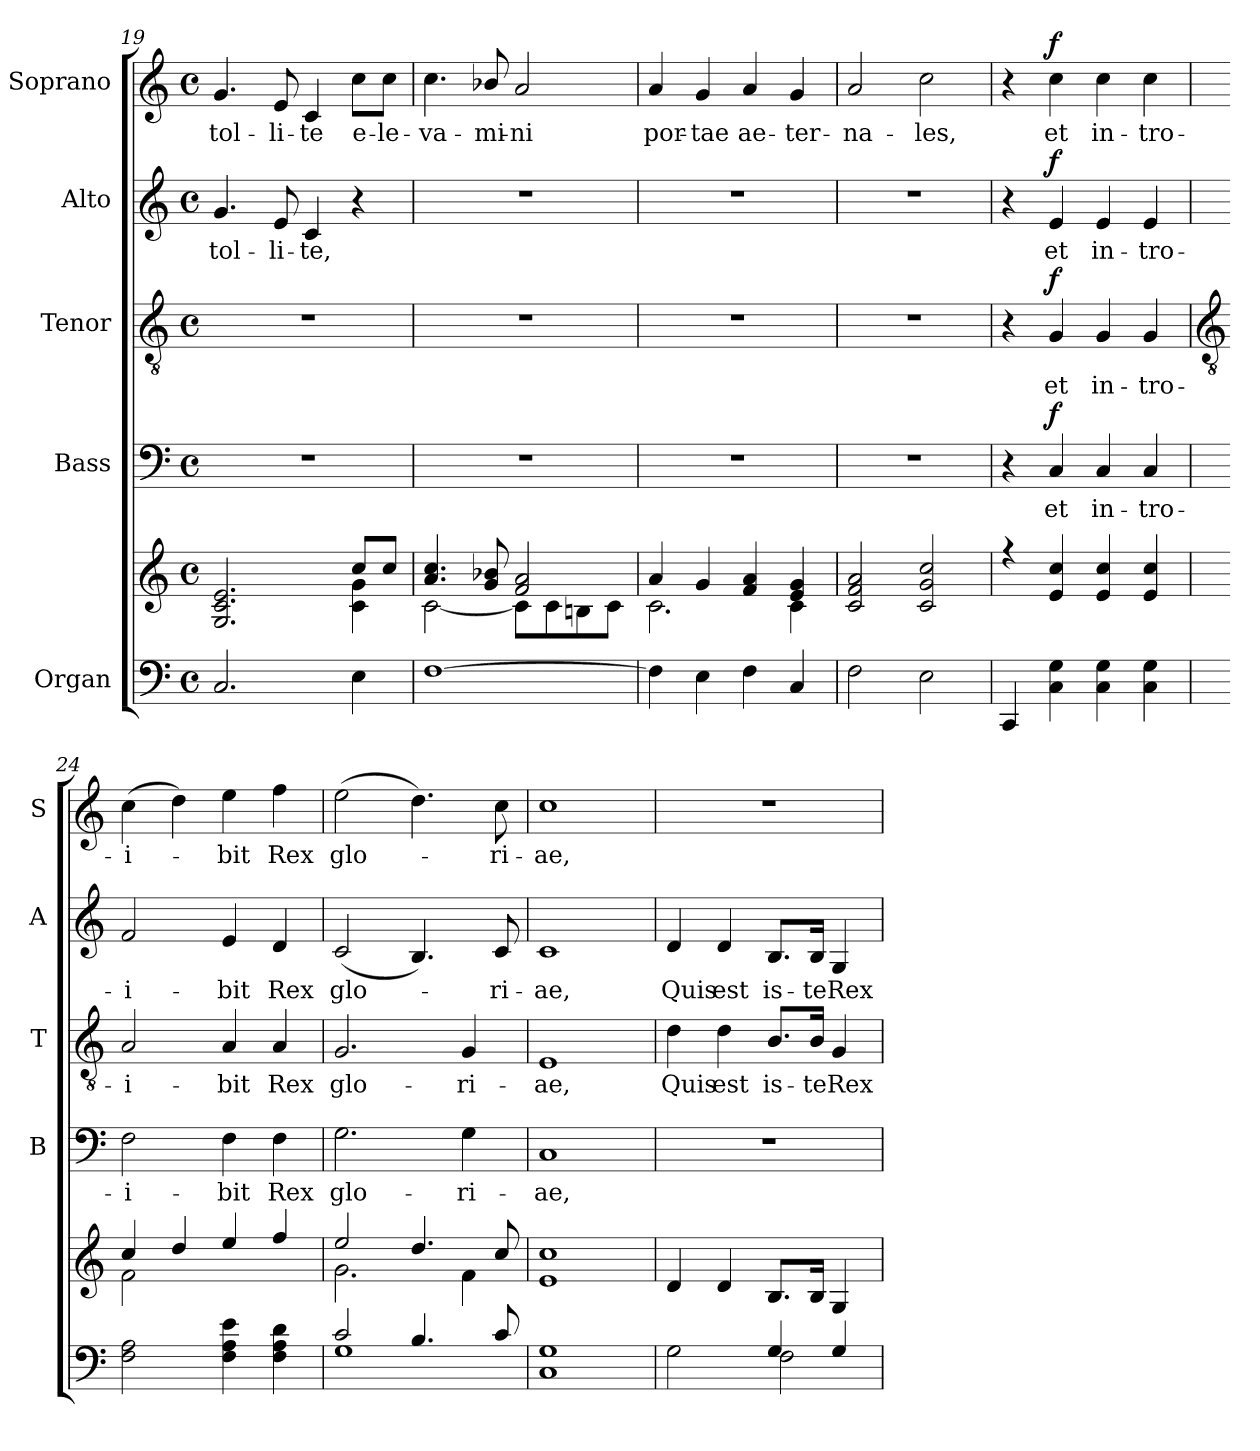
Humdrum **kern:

**kern	**kern	**kern	**text	**dynam	**kern	**text	**dynam	**kern	**text	**dynam	**kern	**text	**dynam
*part5	*part5	*part4	*part4	*part4	*part3	*part3	*part3	*part2	*part2	*part2	*part1	*part1	*part1
*staff6	*staff5	*staff4	*staff4	*staff4	*staff3	*staff3	*staff3	*staff2	*staff2	*staff2	*staff1	*staff1	*staff1
*I"Organ	*	*I"Bass	*	*	*I"Tenor	*	*	*I"Alto	*	*	*I"Soprano	*	*
*	*	*I'B	*	*	*I'T	*	*	*I'A	*	*	*I'S	*	*
*clefF4	*clefG2	*clefF4	*	*	*clefGv2	*	*	*clefG2	*	*	*clefG2	*	*
*k[]	*k[]	*k[]	*	*	*k[]	*	*	*k[]	*	*	*k[]	*	*
*C:	*C:	*C:	*	*	*C:	*	*	*C:	*	*	*C:	*	*
*M4/4	*M4/4	*M4/4	*	*	*M4/4	*	*	*M4/4	*	*	*M4/4	*	*
*met(c)	*met(c)	*met(c)	*	*	*met(c)	*	*	*met(c)	*	*	*met(c)	*	*
=19	=19	=19	=19	=19	=19	=19	=19	=19	=19	=19	=19	=19	=19
*	*^	*	*	*	*	*	*	*	*	*	*	*	*
!	!	!	!	!	!	!	!	!	!	!LO:LY:b	!	!	!LO:LY:b	!
2.C	2.G/ 2.c/ 2.e/	2.ryy	1r	.	.	1r	.	.	4.g	-tol-	.	4.g	-tol-	.
!	!	!	!	!	!	!	!	!	!	!LO:LY:b	!	!	!LO:LY:b	!
.	.	.	.	.	.	.	.	.	8e	-li-	.	8e	-li-	.
!	!	!	!	!	!	!	!	!	!	!LO:LY:b	!	!	!LO:LY:b	!
.	.	.	.	.	.	.	.	.	4c	-te,	.	4c	-te	.
!	!	!	!	!	!	!	!	!	!	!	!	!	!LO:LY:b	!
4E	8cc/L	4c\ 4g\	.	.	.	.	.	.	4r	.	.	8cc\L	e-	.
!	!	!	!	!	!	!	!	!	!	!	!	!	!LO:LY:b	!
.	8cc/J	.	.	.	.	.	.	.	.	.	.	8cc\J	-le-	.
=20	=20	=20	=20	=20	=20	=20	=20	=20	=20	=20	=20	=20	=20	=20
!	!	!	!	!	!	!	!	!	!	!	!	!	!LO:LY:b	!
[1F	4.a/ 4.cc/	[2c\	1r	.	.	1r	.	.	1r	.	.	4.cc	-va-	.
!	!	!	!	!	!	!	!	!	!	!	!	!	!LO:LY:b	!
.	8g/ 8b-X/	.	.	.	.	.	.	.	.	.	.	8b-X/	-mi-	.
!	!	!	!	!	!	!	!	!	!	!	!	!	!LO:LY:b	!
.	2f/ 2a/	8c\L]	.	.	.	.	.	.	.	.	.	2a	-ni	.
.	.	8c\	.	.	.	.	.	.	.	.	.	.	.	.
.	.	8Bn\	.	.	.	.	.	.	.	.	.	.	.	.
.	.	8c\J	.	.	.	.	.	.	.	.	.	.	.	.
=21	=21	=21	=21	=21	=21	=21	=21	=21	=21	=21	=21	=21	=21	=21
!	!	!	!	!	!	!	!	!	!	!	!	!	!LO:LY:b	!
4F]	4a/	2.c\	1r	.	.	1r	.	.	1r	.	.	4a	por-	.
!	!	!	!	!	!	!	!	!	!	!	!	!	!LO:LY:b	!
4E	4g/	.	.	.	.	.	.	.	.	.	.	4g	-tae	.
!	!	!	!	!	!	!	!	!	!	!	!	!	!LO:LY:b	!
4F	4f/ 4a/	.	.	.	.	.	.	.	.	.	.	4a	ae-	.
!	!	!	!	!	!	!	!	!	!	!	!	!	!LO:LY:b	!
4C	4e/ 4g/	4c\	.	.	.	.	.	.	.	.	.	4g	-ter-	.
=22	=22	=22	=22	=22	=22	=22	=22	=22	=22	=22	=22	=22	=22	=22
!	!	!	!	!	!	!	!	!	!	!	!	!	!LO:LY:b	!
2F	2c/ 2f/ 2a/	1ryy	1r	.	.	1r	.	.	1r	.	.	2a	-na-	.
!	!	!	!	!	!	!	!	!	!	!	!	!	!LO:LY:b	!
2E	2c/ 2g/ 2cc/	.	.	.	.	.	.	.	.	.	.	2cc	-les,	.
=23	=23	=23	=23	=23	=23	=23	=23	=23	=23	=23	=23	=23	=23	=23
4CC	4r	1ryy	4r	.	.	4r	.	.	4r	.	.	4r	.	.
!	!	!	!	!LO:LY:b	!LO:DY:b	!	!LO:LY:b	!LO:DY:b	!	!LO:LY:b	!LO:DY:b	!	!LO:LY:b	!LO:DY:b
4C 4G	4e/ 4cc/	.	4C	et	f	4G	et	f	4e	et	f	4cc	et	f
!	!	!	!	!LO:LY:b	!	!	!LO:LY:b	!	!	!LO:LY:b	!	!	!LO:LY:b	!
4C 4G	4e/ 4cc/	.	4C	in-	.	4G	in-	.	4e	in-	.	4cc	in-	.
!	!	!	!	!LO:LY:b	!	!	!LO:LY:b	!	!	!LO:LY:b	!	!	!LO:LY:b	!
4C 4G	4e/ 4cc/	.	4C	-tro-	.	4G	-tro-	.	4e	-tro-	.	4cc	-tro-	.
!!LO:LB:g=z
=24	=24	=24	=24	=24	=24	=24	=24	=24	=24	=24	=24	=24	=24	=24
*	*	*	*	*	*	*clefGv2	*	*	*	*	*	*	*	*
*^	*	*	*	*	*	*	*	*	*	*	*	*	*	*
!	!	!	!	!	!LO:LY:b	!	!	!LO:LY:b	!	!	!LO:LY:b	!	!	!LO:LY:b	!
1ryy	2F\ 2A\	4cc/	2f\	2F	-i-	.	2A	-i-	.	2f	-i-	.	(>4cc	-i-	.
.	.	4dd/	.	.	.	.	.	.	.	.	.	.	4dd)	.	.
!	!	!	!	!	!LO:LY:b	!	!	!LO:LY:b	!	!	!LO:LY:b	!	!	!LO:LY:b	!
.	4F\ 4A\ 4e\	4ee/	2ryy	4F	-bit	.	4A	-bit	.	4e	-bit	.	4ee	bit	.
!	!	!	!	!	!LO:LY:b	!	!	!LO:LY:b	!	!	!LO:LY:b	!	!	!LO:LY:b	!
.	4F\ 4A\ 4d\	4ff/	.	4F	Rex	.	4A	Rex	.	4d	Rex	.	4ff	Rex	.
=25	=25	=25	=25	=25	=25	=25	=25	=25	=25	=25	=25	=25	=25	=25	=25
!	!	!	!	!	!LO:LY:b	!	!	!LO:LY:b	!	!	!LO:LY:b	!	!	!LO:LY:b	!
2c/	1G\	2ee/	2.g\	2.G	glo-	.	2.G	glo-	.	(<2c	glo-	.	(>2ee	glo-	.
4.B/	.	4.dd/	.	.	.	.	.	.	.	4.B)	.	.	4.dd)	.	.
!	!	!	!	!	!LO:LY:b	!	!	!LO:LY:b	!	!	!	!	!	!	!
.	.	.	4f\	4G	-ri-	.	4G	-ri-	.	.	.	.	.	.	.
!	!	!	!	!	!	!	!	!	!	!	!LO:LY:b	!	!	!LO:LY:b	!
8c/	.	8cc/	.	.	.	.	.	.	.	8c	ri-	.	8cc	ri-	.
=26	=26	=26	=26	=26	=26	=26	=26	=26	=26	=26	=26	=26	=26	=26	=26
!	!	!	!	!	!LO:LY:b	!	!	!LO:LY:b	!	!	!LO:LY:b	!	!	!LO:LY:b	!
1ryy	1C\ 1G\	1cc/	1e\	1C	-ae,	.	1E	-ae,	.	1c	-ae,	.	1cc	-ae,	.
=27	=27	=27	=27	=27	=27	=27	=27	=27	=27	=27	=27	=27	=27	=27	=27
!	!	!	!	!	!	!	!	!LO:LY:b	!	!	!LO:LY:b	!	!	!	!
2ryy	2G\	4d/	1ryy	1r	.	.	4d	Quis	.	4d	Quis	.	1r	.	.
!	!	!	!	!	!	!	!	!LO:LY:b	!	!	!LO:LY:b	!	!	!	!
.	.	4d/	.	.	.	.	4d	est	.	4d	est	.	.	.	.
!	!	!	!	!	!	!	!	!LO:LY:b	!	!	!LO:LY:b	!	!	!	!
4G/	2F\	8.B/L	.	.	.	.	8.B/L	is-	.	8.B/L	is-	.	.	.	.
!	!	!	!	!	!	!	!	!LO:LY:b	!	!	!LO:LY:b	!	!	!	!
.	.	16B/J	.	.	.	.	16B/Jk	-te	.	16B/Jk	-te	.	.	.	.
!	!	!	!	!	!	!	!	!LO:LY:b	!	!	!LO:LY:b	!	!	!	!
4G/	.	4G/	.	.	.	.	4G	Rex	.	4G	Rex	.	.	.	.
*v	*v	*	*	*	*	*	*	*	*	*	*	*	*	*	*
*	*v	*v	*	*	*	*	*	*	*	*	*	*	*	*
=	=	=	=	=	=	=	=	=	=	=	=	=	=
*-	*-	*-	*-	*-	*-	*-	*-	*-	*-	*-	*-	*-	*-
